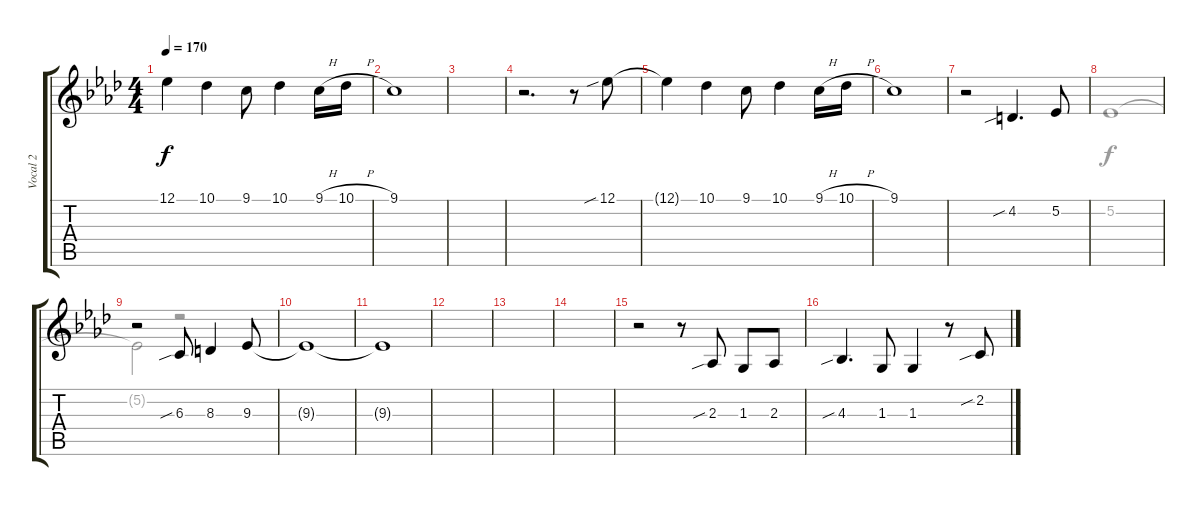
\track ("Vocal 2" "Vocal 2") {instrument clarinet}
\staff {score tabs}
\tuning (Eb4 Bb3 Gb3 Db3 Ab2 Eb2) {hide}
\voice
\ts (4 4)
\tempo 170
\clef g2
\ks ab
12.1{t}.4{dy f} 10.1.4 9.1.8 10.1.4 9.1{h}.16 10.1{h}.16 |
9.1.1 |
|
r.2{d} r.8 12.1{sib}.8 |
12.1{t}.4 10.1.4 9.1.8 10.1.4 9.1{h}.16 10.1{h}.16 |
9.1.1 |
r.2 4.2{sib}.4{d} 5.2.8 |
|
r.2 6.3{sib}.8 8.3.4 9.3.8 |
9.3{t}.1 |
9.3{t}.1 |
|
|
|
r.2 r.8 2.3{sib}.8 1.3.8 2.3.8 |
4.3{sib}.4{d} 1.3.8 1.3.4 r.8 2.2{sib}.8
\voice
\clef g2
\ottava regular
\simile none
\ks ab
|
|
|
|
|
|
|
5.2.1 |
5.2{t}.2 r.2 |
|
|
|
|
|
|
